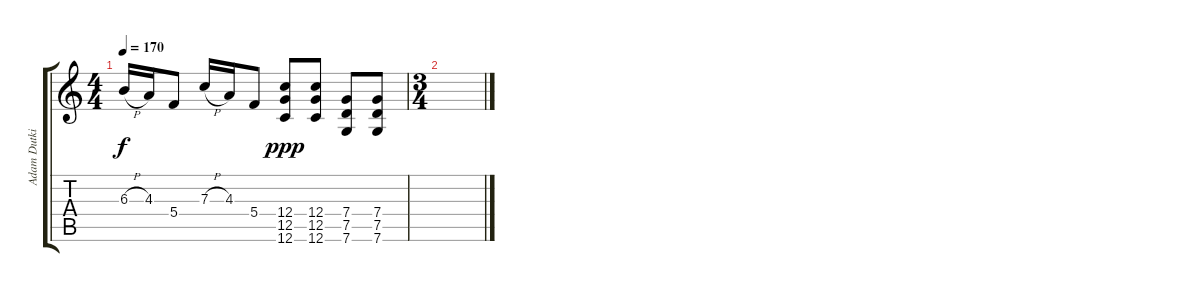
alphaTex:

\track ("Adam Dutkiewicz" "Adam Dutki") {instrument distortionguitar}
\staff {score tabs}
\tuning (D4 A3 F3 C3 G2 C2) {hide}
\ts (4 4)
\tempo 170
\clef g2
\ks c
6.3{h}.16{dy f} 4.3.16 5.4.8 7.3{h}.16 4.3.16 5.4.8 (12.4 12.5 12.6).8{dy ppp} (12.4 12.5 12.6).8 (7.4 7.5 7.6).8 (7.4 7.5 7.6).8 |
\ts (3 4)
